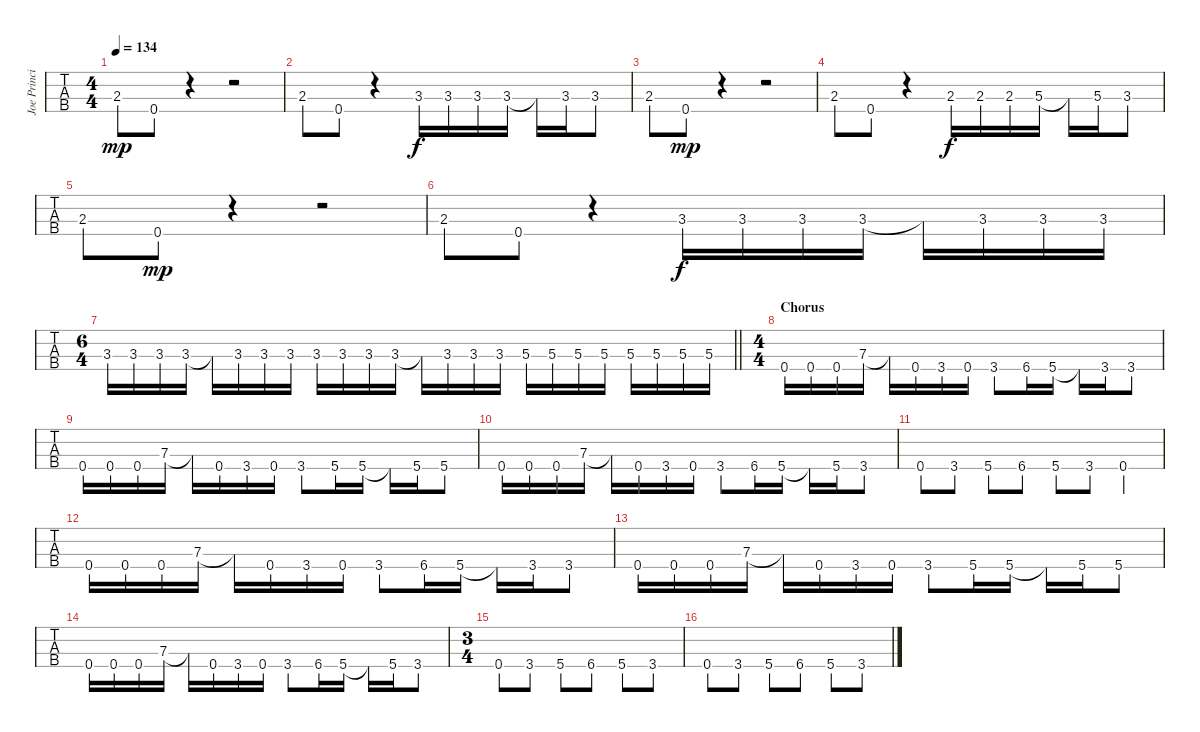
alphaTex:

\track ("Joe Principe - Bass" "Joe Princi") {instrument electricbassfinger}
\staff {tabs}
\tuning (Gb2 Db2 Ab1 Eb1) {hide}
\ts (4 4)
\tempo 134
\clef f4
\ks c
2.3.8{dy mp} 0.4.8 r.4 r.2 |
2.3.8 0.4.8 r.4 3.3.16{dy f} 3.3.16 3.3.16 3.3.16 3.3{t}.16 3.3.16 3.3.8 |
2.3.8 0.4.8{dy mp} r.4 r.2 |
2.3.8 0.4.8 r.4 2.3.16{dy f} 2.3.16 2.3.16 5.3.16 5.3{t}.16 5.3.16 3.3.8 |
2.3.8 0.4.8{dy mp} r.4 r.2 |
2.3.8 0.4.8 r.4 3.3.16{dy f} 3.3.16 3.3.16 3.3.16 3.3{t}.16 3.3.16 3.3.16 3.3.16 |
\ts (6 4)
\barLineRight lightlight
3.3.16 3.3.16 3.3.16 3.3.16 3.3{t}.16 3.3.16 3.3.16 3.3.16 3.3.16 3.3.16 3.3.16 3.3.16 3.3{t}.16 3.3.16 3.3.16 3.3.16 5.3.16 5.3.16 5.3.16 5.3.16 5.3.16 5.3.16 5.3.16 5.3.16 |
\ts (4 4)
\section ("" "Chorus")
0.4.16 0.4.16 0.4.16 7.3.16 7.3{t}.16 0.4.16 3.4.16 0.4.16 3.4.8 6.4.16 5.4.16 5.4{t}.16 3.4.16 3.4.8 |
0.4.16 0.4.16 0.4.16 7.3.16 7.3{t}.16 0.4.16 3.4.16 0.4.16 3.4.8 5.4.16 5.4.16 5.4{t}.16 5.4.16 5.4.8 |
0.4.16 0.4.16 0.4.16 7.3.16 7.3{t}.16 0.4.16 3.4.16 0.4.16 3.4.8 6.4.16 5.4.16 5.4{t}.16 5.4.16 3.4.8 |
0.4.8 3.4.8 5.4.8 6.4.8 5.4.8 3.4.8 0.4.4 |
0.4.16 0.4.16 0.4.16 7.3.16 7.3{t}.16 0.4.16 3.4.16 0.4.16 3.4.8 6.4.16 5.4.16 5.4{t}.16 3.4.16 3.4.8 |
0.4.16 0.4.16 0.4.16 7.3.16 7.3{t}.16 0.4.16 3.4.16 0.4.16 3.4.8 5.4.16 5.4.16 5.4{t}.16 5.4.16 5.4.8 |
0.4.16 0.4.16 0.4.16 7.3.16 7.3{t}.16 0.4.16 3.4.16 0.4.16 3.4.8 6.4.16 5.4.16 5.4{t}.16 5.4.16 3.4.8 |
\ts (3 4)
0.4.8 3.4.8 5.4.8 6.4.8 5.4.8 3.4.8 |
0.4.8 3.4.8 5.4.8 6.4.8 5.4.8 3.4.8
